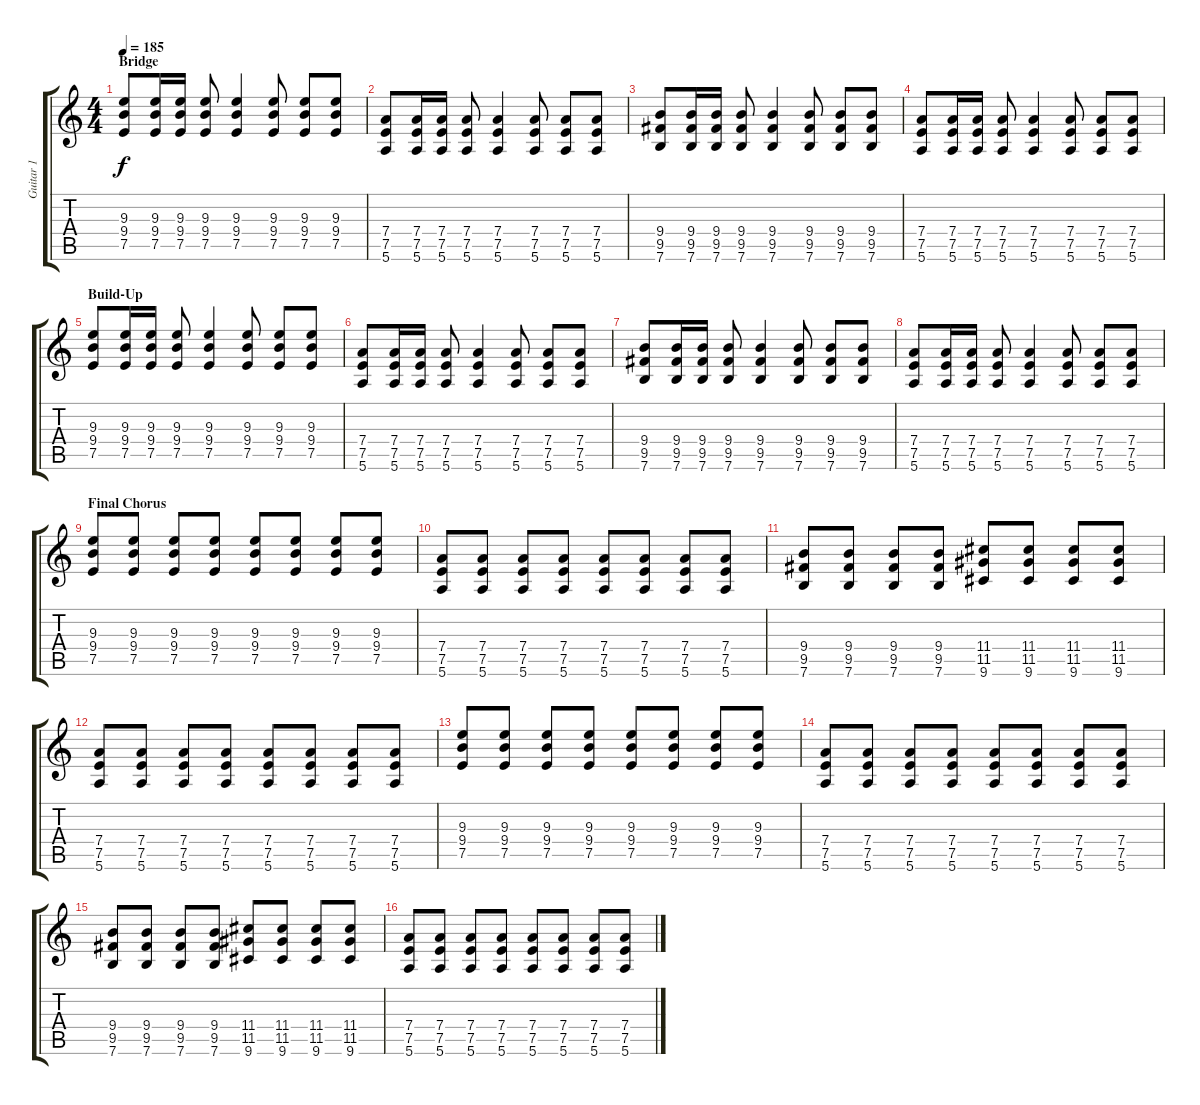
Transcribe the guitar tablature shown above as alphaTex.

\track ("Guitar 1" "Guitar 1") {instrument electricguitarmuted}
\staff {score tabs}
\tuning (E4 B3 G3 D3 A2 E2) {hide}
\ts (4 4)
\section ("" "Bridge")
\tempo 185
\clef g2
\ks c
(9.3 9.4 7.5).8{dy f volume 11 instrument electricguitarmuted} (9.3 9.4 7.5).16 (9.3 9.4 7.5).16 (9.3 9.4 7.5).8 (9.3 9.4 7.5).4 (9.3 9.4 7.5).8 (9.3 9.4 7.5).8 (9.3 9.4 7.5).8 |
(7.4 7.5 5.6).8 (7.4 7.5 5.6).16 (7.4 7.5 5.6).16 (7.4 7.5 5.6).8 (7.4 7.5 5.6).4 (7.4 7.5 5.6).8 (7.4 7.5 5.6).8 (7.4 7.5 5.6).8 |
(9.4 9.5 7.6).8 (9.4 9.5 7.6).16 (9.4 9.5 7.6).16 (9.4 9.5 7.6).8 (9.4 9.5 7.6).4 (9.4 9.5 7.6).8 (9.4 9.5 7.6).8 (9.4 9.5 7.6).8 |
(7.4 7.5 5.6).8 (7.4 7.5 5.6).16 (7.4 7.5 5.6).16 (7.4 7.5 5.6).8 (7.4 7.5 5.6).4 (7.4 7.5 5.6).8 (7.4 7.5 5.6).8 (7.4 7.5 5.6).8 |
\section ("" "Build-Up")
(9.3 9.4 7.5).8 (9.3 9.4 7.5).16 (9.3 9.4 7.5).16 (9.3 9.4 7.5).8 (9.3 9.4 7.5).4 (9.3 9.4 7.5).8 (9.3 9.4 7.5).8 (9.3 9.4 7.5).8 |
(7.4 7.5 5.6).8 (7.4 7.5 5.6).16 (7.4 7.5 5.6).16 (7.4 7.5 5.6).8 (7.4 7.5 5.6).4 (7.4 7.5 5.6).8 (7.4 7.5 5.6).8 (7.4 7.5 5.6).8 |
(9.4 9.5 7.6).8 (9.4 9.5 7.6).16 (9.4 9.5 7.6).16 (9.4 9.5 7.6).8 (9.4 9.5 7.6).4 (9.4 9.5 7.6).8 (9.4 9.5 7.6).8 (9.4 9.5 7.6).8 |
(7.4 7.5 5.6).8 (7.4 7.5 5.6).16 (7.4 7.5 5.6).16 (7.4 7.5 5.6).8 (7.4 7.5 5.6).4 (7.4 7.5 5.6).8 (7.4 7.5 5.6).8 (7.4 7.5 5.6).8 |
\section ("" "Final Chorus")
(9.3 9.4 7.5).8{volume 12 instrument electricguitarmuted} (9.3 9.4 7.5).8 (9.3 9.4 7.5).8 (9.3 9.4 7.5).8 (9.3 9.4 7.5).8 (9.3 9.4 7.5).8 (9.3 9.4 7.5).8 (9.3 9.4 7.5).8 |
(7.4 7.5 5.6).8 (7.4 7.5 5.6).8 (7.4 7.5 5.6).8 (7.4 7.5 5.6).8 (7.4 7.5 5.6).8 (7.4 7.5 5.6).8 (7.4 7.5 5.6).8 (7.4 7.5 5.6).8 |
(9.4 9.5 7.6).8 (9.4 9.5 7.6).8 (9.4 9.5 7.6).8 (9.4 9.5 7.6).8 (11.4 11.5 9.6).8 (11.4 11.5 9.6).8 (11.4 11.5 9.6).8 (11.4 11.5 9.6).8 |
(7.4 7.5 5.6).8 (7.4 7.5 5.6).8 (7.4 7.5 5.6).8 (7.4 7.5 5.6).8 (7.4 7.5 5.6).8 (7.4 7.5 5.6).8 (7.4 7.5 5.6).8 (7.4 7.5 5.6).8 |
(9.3 9.4 7.5).8 (9.3 9.4 7.5).8 (9.3 9.4 7.5).8 (9.3 9.4 7.5).8 (9.3 9.4 7.5).8 (9.3 9.4 7.5).8 (9.3 9.4 7.5).8 (9.3 9.4 7.5).8 |
(7.4 7.5 5.6).8 (7.4 7.5 5.6).8 (7.4 7.5 5.6).8 (7.4 7.5 5.6).8 (7.4 7.5 5.6).8 (7.4 7.5 5.6).8 (7.4 7.5 5.6).8 (7.4 7.5 5.6).8 |
(9.4 9.5 7.6).8 (9.4 9.5 7.6).8 (9.4 9.5 7.6).8 (9.4 9.5 7.6).8 (11.4 11.5 9.6).8 (11.4 11.5 9.6).8 (11.4 11.5 9.6).8 (11.4 11.5 9.6).8 |
(7.4 7.5 5.6).8 (7.4 7.5 5.6).8 (7.4 7.5 5.6).8 (7.4 7.5 5.6).8 (7.4 7.5 5.6).8 (7.4 7.5 5.6).8 (7.4 7.5 5.6).8 (7.4 7.5 5.6).8
